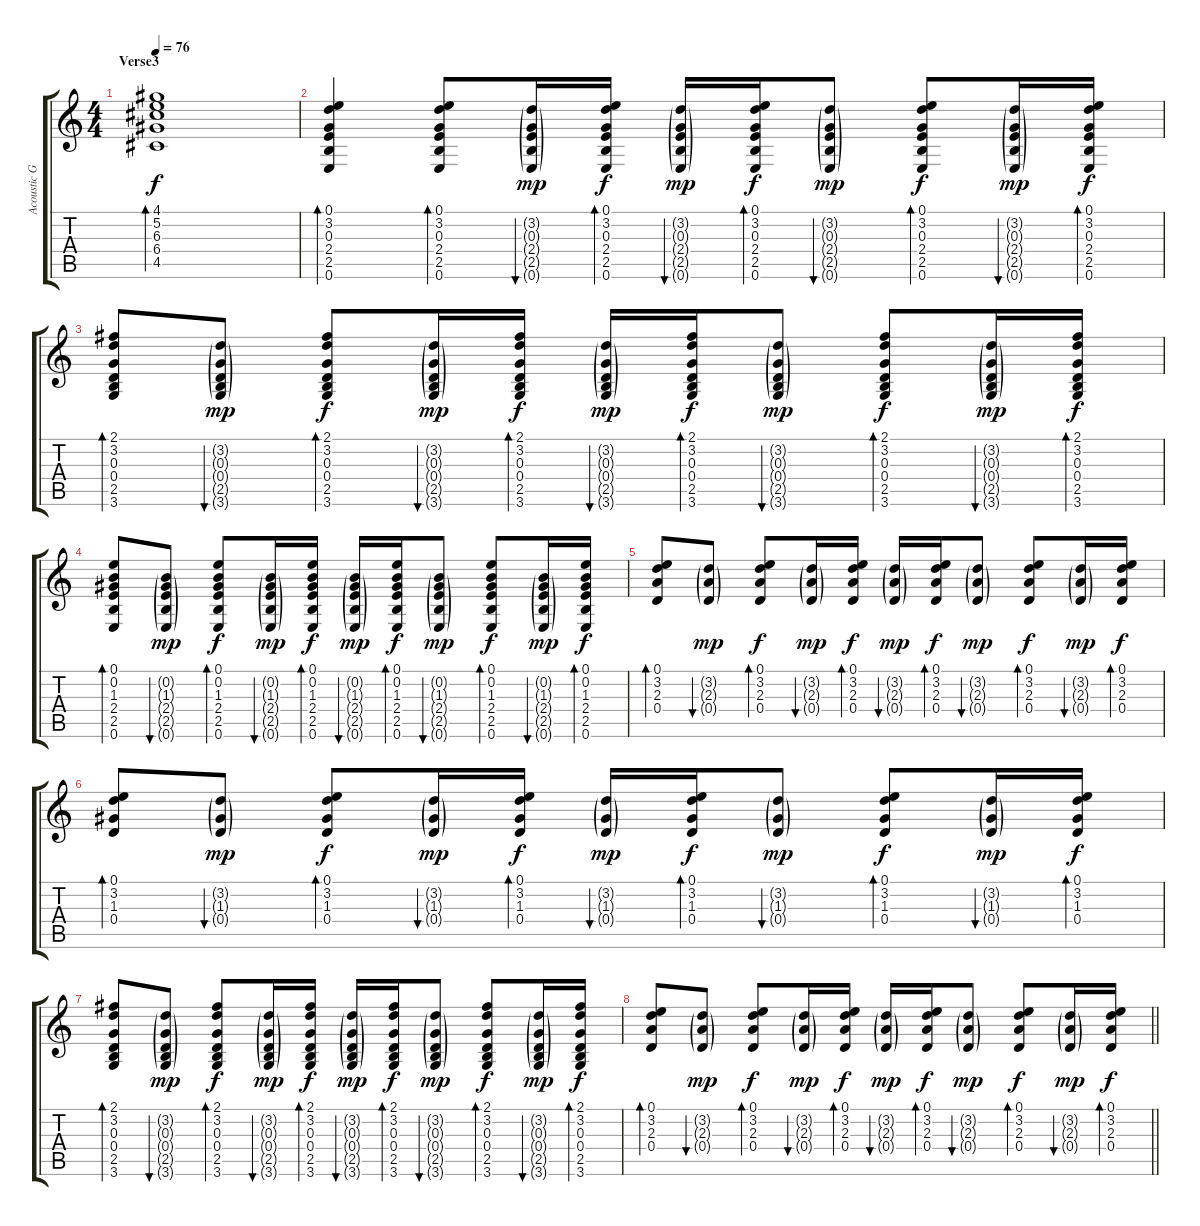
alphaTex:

\track ("Acoustic Guitar 1" "Acoustic G") {instrument acousticguitarsteel}
\staff {score tabs}
\tuning (E4 B3 G3 D3 A2 E2) {hide}
\ts (4 4)
\section ("" "Verse3")
\tempo 76
\clef g2
\ks c
(4.1 5.2 6.3 6.4 4.5).1{bd 240 dy f} |
(0.1 3.2 0.3 2.4 2.5 0.6).4{bd 120} (0.1 3.2 0.3 2.4 2.5 0.6).8{bd 60} (3.2{g} 0.3{g} 2.4{g} 2.5{g} 0.6{g}).16{bu 60 dy mp} (0.1 3.2 0.3 2.4 2.5 0.6).16{bd 60 dy f} (3.2{g} 0.3{g} 2.4{g} 2.5{g} 0.6{g}).16{bu 60 dy mp} (0.1 3.2 0.3 2.4 2.5 0.6).16{bd 60 dy f} (3.2{g} 0.3{g} 2.4{g} 2.5{g} 0.6{g}).8{bu 60 dy mp} (0.1 3.2 0.3 2.4 2.5 0.6).8{bd 60 dy f} (3.2{g} 0.3{g} 2.4{g} 2.5{g} 0.6{g}).16{bu 60 dy mp} (0.1 3.2 0.3 2.4 2.5 0.6).16{bd 60 dy f} |
(2.1 3.2 0.3 0.4 2.5 3.6).8{bd 60} (3.2{g} 0.3{g} 0.4{g} 2.5{g} 3.6{g}).8{bu 60 dy mp} (2.1 3.2 0.3 0.4 2.5 3.6).8{bd 60 dy f} (3.2{g} 0.3{g} 0.4{g} 2.5{g} 3.6{g}).16{bu 60 dy mp} (2.1 3.2 0.3 0.4 2.5 3.6).16{bd 60 dy f} (3.2{g} 0.3{g} 0.4{g} 2.5{g} 3.6{g}).16{bu 60 dy mp} (2.1 3.2 0.3 0.4 2.5 3.6).16{bd 60 dy f} (3.2{g} 0.3{g} 0.4{g} 2.5{g} 3.6{g}).8{bu 60 dy mp} (2.1 3.2 0.3 0.4 2.5 3.6).8{bd 60 dy f} (3.2{g} 0.3{g} 0.4{g} 2.5{g} 3.6{g}).16{bu 60 dy mp} (2.1 3.2 0.3 0.4 2.5 3.6).16{bd 60 dy f} |
(0.1 0.2 1.3 2.4 2.5 0.6).8{bd 60} (0.2{g} 1.3{g} 2.4{g} 2.5{g} 0.6{g}).8{bu 60 dy mp} (0.1 0.2 1.3 2.4 2.5 0.6).8{bd 60 dy f} (0.2{g} 1.3{g} 2.4{g} 2.5{g} 0.6{g}).16{bu 60 dy mp} (0.1 0.2 1.3 2.4 2.5 0.6).16{bd 60 dy f} (0.2{g} 1.3{g} 2.4{g} 2.5{g} 0.6{g}).16{bu 60 dy mp} (0.1 0.2 1.3 2.4 2.5 0.6).16{bd 60 dy f} (0.2{g} 1.3{g} 2.4{g} 2.5{g} 0.6{g}).8{bu 60 dy mp} (0.1 0.2 1.3 2.4 2.5 0.6).8{bd 60 dy f} (0.2{g} 1.3{g} 2.4{g} 2.5{g} 0.6{g}).16{bu 60 dy mp} (0.1 0.2 1.3 2.4 2.5 0.6).16{bd 60 dy f} |
(0.1 3.2 2.3 0.4).8{bd 60} (3.2{g} 2.3{g} 0.4{g}).8{bu 60 dy mp} (0.1 3.2 2.3 0.4).8{bd 60 dy f} (3.2{g} 2.3{g} 0.4{g}).16{bu 60 dy mp} (0.1 3.2 2.3 0.4).16{bd 60 dy f} (3.2{g} 2.3{g} 0.4{g}).16{bu 60 dy mp} (0.1 3.2 2.3 0.4).16{bd 60 dy f} (3.2{g} 2.3{g} 0.4{g}).8{bu 60 dy mp} (0.1 3.2 2.3 0.4).8{bd 60 dy f} (3.2{g} 2.3{g} 0.4{g}).16{bu 60 dy mp} (0.1 3.2 2.3 0.4).16{bd 60 dy f} |
(0.1 3.2 1.3 0.4).8{bd 60} (3.2{g} 1.3{g} 0.4{g}).8{bu 60 dy mp} (0.1 3.2 1.3 0.4).8{bd 60 dy f} (3.2{g} 1.3{g} 0.4{g}).16{bu 60 dy mp} (0.1 3.2 1.3 0.4).16{bd 60 dy f} (3.2{g} 1.3{g} 0.4{g}).16{bu 60 dy mp} (0.1 3.2 1.3 0.4).16{bd 60 dy f} (3.2{g} 1.3{g} 0.4{g}).8{bu 60 dy mp} (0.1 3.2 1.3 0.4).8{bd 60 dy f} (3.2{g} 1.3{g} 0.4{g}).16{bu 60 dy mp} (0.1 3.2 1.3 0.4).16{bd 60 dy f} |
(2.1 3.2 0.3 0.4 2.5 3.6).8{bd 60} (3.2{g} 0.3{g} 0.4{g} 2.5{g} 3.6{g}).8{bu 60 dy mp} (2.1 3.2 0.3 0.4 2.5 3.6).8{bd 60 dy f} (3.2{g} 0.3{g} 0.4{g} 2.5{g} 3.6{g}).16{bu 60 dy mp} (2.1 3.2 0.3 0.4 2.5 3.6).16{bd 60 dy f} (3.2{g} 0.3{g} 0.4{g} 2.5{g} 3.6{g}).16{bu 60 dy mp} (2.1 3.2 0.3 0.4 2.5 3.6).16{bd 60 dy f} (3.2{g} 0.3{g} 0.4{g} 2.5{g} 3.6{g}).8{bu 60 dy mp} (2.1 3.2 0.3 0.4 2.5 3.6).8{bd 60 dy f} (3.2{g} 0.3{g} 0.4{g} 2.5{g} 3.6{g}).16{bu 60 dy mp} (2.1 3.2 0.3 0.4 2.5 3.6).16{bd 60 dy f} |
\barLineRight lightlight
(0.1 3.2 2.3 0.4).8{bd 60} (3.2{g} 2.3{g} 0.4{g}).8{bu 60 dy mp} (0.1 3.2 2.3 0.4).8{bd 60 dy f} (3.2{g} 2.3{g} 0.4{g}).16{bu 60 dy mp} (0.1 3.2 2.3 0.4).16{bd 60 dy f} (3.2{g} 2.3{g} 0.4{g}).16{bu 60 dy mp} (0.1 3.2 2.3 0.4).16{bd 60 dy f} (3.2{g} 2.3{g} 0.4{g}).8{bu 60 dy mp} (0.1 3.2 2.3 0.4).8{bd 60 dy f} (3.2{g} 2.3{g} 0.4{g}).16{bu 60 dy mp} (0.1 3.2 2.3 0.4).16{bd 60 dy f}
